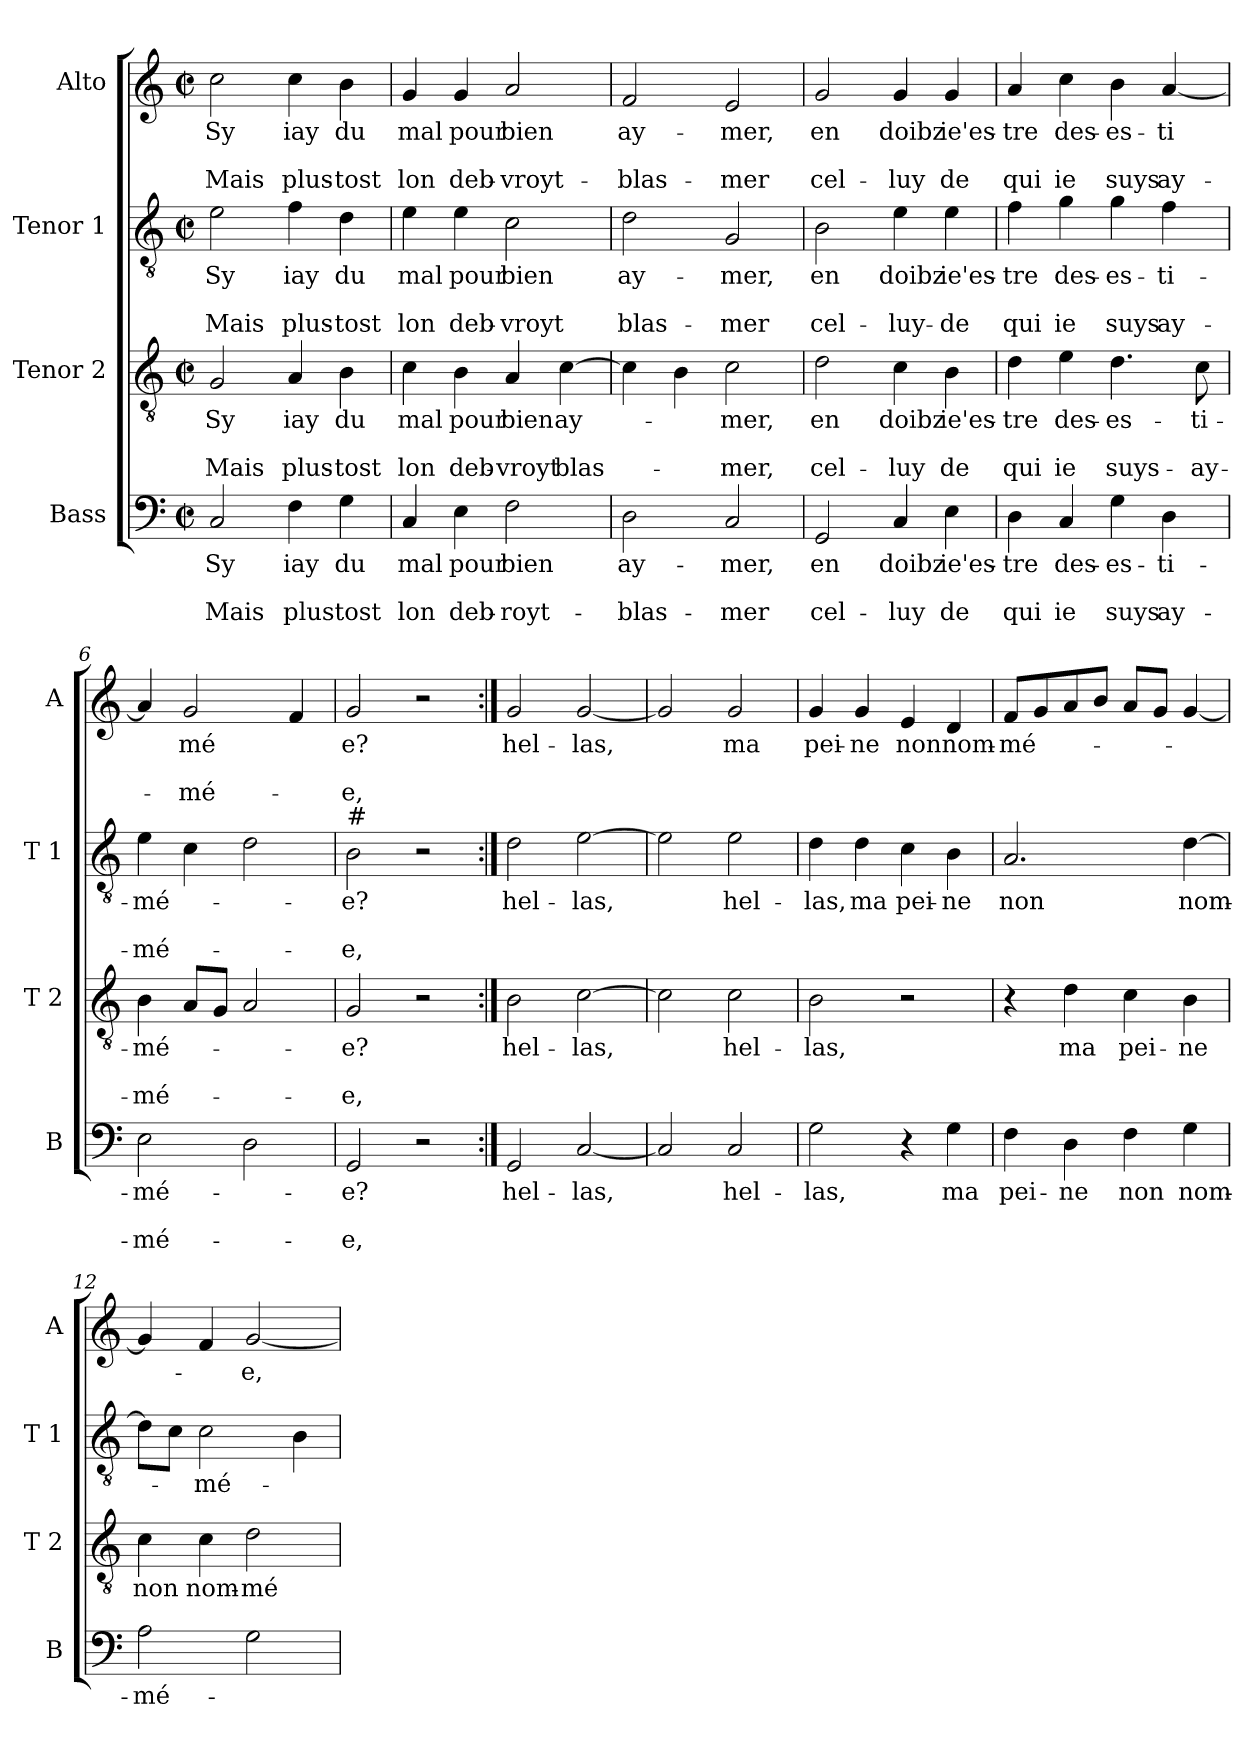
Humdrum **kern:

**kern	**text	**text	**text	**kern	**text	**text	**text	**kern	**text	**text	**text	**kern	**text	**text	**text
*part4	*part4	*part4	*part4	*part3	*part3	*part3	*part3	*part2	*part2	*part2	*part2	*part1	*part1	*part1	*part1
*staff4	*staff4	*staff4	*staff4	*staff3	*staff3	*staff3	*staff3	*staff2	*staff2	*staff2	*staff2	*staff1	*staff1	*staff1	*staff1
*I"Bass	*	*	*	*I"Tenor 2	*	*	*	*I"Tenor 1	*	*	*	*I"Alto	*	*	*
*I'B	*	*	*	*I'T 2	*	*	*	*I'T 1	*	*	*	*I'A	*	*	*
*clefF4	*	*	*	*clefGv2	*	*	*	*clefGv2	*	*	*	*clefG2	*	*	*
*k[]	*	*	*	*k[]	*	*	*	*k[]	*	*	*	*k[]	*	*	*
*C:	*	*	*	*C:	*	*	*	*C:	*	*	*	*C:	*	*	*
*M2/2	*	*	*	*M2/2	*	*	*	*M2/2	*	*	*	*M2/2	*	*	*
*met(c|)	*	*	*	*met(c|)	*	*	*	*met(c|)	*	*	*	*met(c|)	*	*	*
=1	=1	=1	=1	=1	=1	=1	=1	=1	=1	=1	=1	=1	=1	=1	=1
!	!LO:LY:b	!	!LO:LY:b	!	!LO:LY:b	!	!LO:LY:b	!	!LO:LY:b	!	!LO:LY:b	!	!LO:LY:b	!	!LO:LY:b
2C/	Sy	.	Mais	2G/	Sy	.	Mais	2e\	Sy	.	Mais	2cc\	Sy	.	Mais
!	!LO:LY:b	!	!LO:LY:b	!	!LO:LY:b	!	!LO:LY:b	!	!LO:LY:b	!	!LO:LY:b	!	!LO:LY:b	!	!LO:LY:b
4F\	iay	.	plus	4A/	iay	.	plus-	4f\	iay	.	plus-	4cc\	iay	.	plus-
!	!LO:LY:b	!	!LO:LY:b	!	!LO:LY:b	!	!LO:LY:b	!	!LO:LY:b	!	!LO:LY:b	!	!LO:LY:b	!	!LO:LY:b
4G\	du	.	tost	4B\	du	.	-tost	4d\	du	.	-tost	4b\	du	.	-tost
=2	=2	=2	=2	=2	=2	=2	=2	=2	=2	=2	=2	=2	=2	=2	=2
!	!LO:LY:b	!	!LO:LY:b	!	!LO:LY:b	!	!LO:LY:b	!	!LO:LY:b	!	!LO:LY:b	!	!LO:LY:b	!	!LO:LY:b
4C/	mal	.	lon	4c\	mal	.	lon	4e\	mal	.	lon	4g/	mal	.	lon
!	!LO:LY:b	!	!LO:LY:b	!	!LO:LY:b	!	!LO:LY:b	!	!LO:LY:b	!	!LO:LY:b	!	!LO:LY:b	!	!LO:LY:b
4E\	pour	.	deb-	4B\	pour	.	deb-	4e\	pour	.	deb-	4g/	pour	.	deb-
!	!LO:LY:b	!	!LO:LY:b	!	!LO:LY:b	!	!LO:LY:b	!	!LO:LY:b	!	!LO:LY:b	!	!LO:LY:b	!	!LO:LY:b
2F\	bien	.	-royt-	4A/	bien	.	-vroyt	2c\	bien	.	-vroyt	2a/	bien	.	-vroyt-
!	!	!	!	!	!LO:LY:b	!	!LO:LY:b	!	!	!	!	!	!	!	!
.	.	.	.	[4c\	ay-	.	blas-	.	.	.	.	.	.	.	.
=3	=3	=3	=3	=3	=3	=3	=3	=3	=3	=3	=3	=3	=3	=3	=3
!	!LO:LY:b	!	!LO:LY:b	!	!	!	!	!	!LO:LY:b	!	!LO:LY:b	!	!LO:LY:b	!	!LO:LY:b
2D\	ay-	.	-blas-	4c\]	.	.	.	2d\	ay-	.	blas-	2f/	ay-	.	-blas-
.	.	.	.	4B\	.	.	.	.	.	.	.	.	.	.	.
!	!LO:LY:b	!	!LO:LY:b	!	!LO:LY:b	!	!LO:LY:b	!	!LO:LY:b	!	!LO:LY:b	!	!LO:LY:b	!	!LO:LY:b
2C/	-mer,	.	-mer	2c\	-mer,	.	-mer,	2G/	-mer,	.	-mer	2e/	-mer,	.	-mer
=4	=4	=4	=4	=4	=4	=4	=4	=4	=4	=4	=4	=4	=4	=4	=4
!	!LO:LY:b	!	!LO:LY:b	!	!LO:LY:b	!	!LO:LY:b	!	!LO:LY:b	!	!LO:LY:b	!	!LO:LY:b	!	!LO:LY:b
2GG/	en	.	cel-	2d\	en	.	cel-	2B\	en	.	cel-	2g/	en	.	cel-
!	!LO:LY:b	!	!LO:LY:b	!	!LO:LY:b	!	!LO:LY:b	!	!LO:LY:b	!	!LO:LY:b	!	!LO:LY:b	!	!LO:LY:b
4C/	doibz	.	-luy	4c\	doibz	.	-luy	4e\	doibz	.	-luy-	4g/	doibz	.	-luy
!	!LO:LY:b	!	!LO:LY:b	!	!LO:LY:b	!	!LO:LY:b	!	!LO:LY:b	!	!LO:LY:b	!	!LO:LY:b	!	!LO:LY:b
4E\	ie'es-	.	de	4B\	ie'es-	.	de	4e\	ie'es-	.	-de	4g/	ie'es-	.	de
=5	=5	=5	=5	=5	=5	=5	=5	=5	=5	=5	=5	=5	=5	=5	=5
!	!LO:LY:b	!	!LO:LY:b	!	!LO:LY:b	!	!LO:LY:b	!	!LO:LY:b	!	!LO:LY:b	!	!LO:LY:b	!	!LO:LY:b
4D\	-tre	.	qui	4d\	-tre	.	qui	4f\	-tre	.	qui	4a/	-tre	.	qui
!	!LO:LY:b	!	!LO:LY:b	!	!LO:LY:b	!	!LO:LY:b	!	!LO:LY:b	!	!LO:LY:b	!	!LO:LY:b	!	!LO:LY:b
4C/	des-	.	ie	4e\	des-	.	ie	4g\	des-	.	ie	4cc\	des-	.	ie
!	!LO:LY:b	!	!LO:LY:b	!	!LO:LY:b	!	!LO:LY:b	!	!LO:LY:b	!	!LO:LY:b	!	!LO:LY:b	!	!LO:LY:b
4G\	-es-	.	suys	4.d\	-es-	.	suys-	4g\	-es-	.	suys	4b\	-es-	.	suys
!	!LO:LY:b	!	!LO:LY:b	!	!	!	!	!	!LO:LY:b	!	!LO:LY:b	!	!LO:LY:b	!	!LO:LY:b
4D\	-ti-	.	ay-	.	.	.	.	4f\	-ti-	.	ay-	[4a/	-ti	.	ay-
!	!	!	!	!	!LO:LY:b	!	!LO:LY:b	!	!	!	!	!	!	!	!
.	.	.	.	8c\	-ti-	.	-ay-	.	.	.	.	.	.	.	.
!!LO:LB:g=z
=6	=6	=6	=6	=6	=6	=6	=6	=6	=6	=6	=6	=6	=6	=6	=6
!	!LO:LY:b	!	!LO:LY:b	!	!LO:LY:b	!	!LO:LY:b	!	!LO:LY:b	!	!LO:LY:b	!	!	!	!
2E\	-mé-	.	-mé-	4B\	-mé-	.	-mé-	4e\	-mé-	.	-mé-	4a/]	.	.	.
!	!	!	!	!	!	!	!	!	!	!	!	!	!LO:LY:b	!	!LO:LY:b
.	.	.	.	8A/L	.	.	.	4c\	.	.	.	2g/	mé	.	-mé-
.	.	.	.	8G/J	.	.	.	.	.	.	.	.	.	.	.
2D\	.	.	.	2A/	.	.	.	2d\	.	.	.	.	.	.	.
.	.	.	.	.	.	.	.	.	.	.	.	4f/	.	.	.
=7	=7	=7	=7	=7	=7	=7	=7	=7	=7	=7	=7	=7	=7	=7	=7
!	!	!	!	!	!	!	!	!LO:TX:a:t=#	!	!	!	!	!	!	!
!	!LO:LY:b	!	!LO:LY:b	!	!LO:LY:b	!	!LO:LY:b	!	!LO:LY:b	!	!LO:LY:b	!	!LO:LY:b	!	!LO:LY:b
2GG/	-e?	.	-e,	2G/	-e?	.	-e,	2B\	-e?	.	-e,	2g/	e?	.	-e,
2r	.	.	.	2r	.	.	.	2r	.	.	.	2r	.	.	.
=8:|!	=8:|!	=8:|!	=8:|!	=8:|!	=8:|!	=8:|!	=8:|!	=8:|!	=8:|!	=8:|!	=8:|!	=8:|!	=8:|!	=8:|!	=8:|!
!	!LO:LY:b	!	!	!	!LO:LY:b	!	!	!	!LO:LY:b	!	!	!	!LO:LY:b	!	!
2GG/	hel-	.	.	2B\	hel-	.	.	2d\	hel-	.	.	2g/	hel-	.	.
!	!LO:LY:b	!	!	!	!LO:LY:b	!	!	!	!LO:LY:b	!	!	!	!LO:LY:b	!	!
[2C/	-las,	.	.	[2c\	-las,	.	.	[2e\	-las,	.	.	[2g/	-las,	.	.
=9	=9	=9	=9	=9	=9	=9	=9	=9	=9	=9	=9	=9	=9	=9	=9
2C/]	.	.	.	2c\]	.	.	.	2e\]	.	.	.	2g/]	.	.	.
!	!LO:LY:b	!	!	!	!LO:LY:b	!	!	!	!LO:LY:b	!	!	!	!LO:LY:b	!	!
2C/	hel-	.	.	2c\	hel-	.	.	2e\	hel-	.	.	2g/	ma	.	.
=10	=10	=10	=10	=10	=10	=10	=10	=10	=10	=10	=10	=10	=10	=10	=10
!	!LO:LY:b	!	!	!	!LO:LY:b	!	!	!	!LO:LY:b	!	!	!	!LO:LY:b	!	!
2G\	-las,	.	.	2B\	-las,	.	.	4d\	-las,	.	.	4g/	pei-	.	.
!	!	!	!	!	!	!	!	!	!LO:LY:b	!	!	!	!LO:LY:b	!	!
.	.	.	.	.	.	.	.	4d\	ma	.	.	4g/	-ne	.	.
!	!	!	!	!	!	!	!	!	!LO:LY:b	!	!	!	!LO:LY:b	!	!
4r	.	.	.	2r	.	.	.	4c\	pei-	.	.	4e/	non	.	.
!	!LO:LY:b	!	!	!	!	!	!	!	!LO:LY:b	!	!	!	!LO:LY:b	!	!
4G\	ma	.	.	.	.	.	.	4B\	-ne	.	.	4d/	nom-	.	.
!!LO:PB:g=z
=11	=11	=11	=11	=11	=11	=11	=11	=11	=11	=11	=11	=11	=11	=11	=11
!	!LO:LY:b	!	!	!	!	!	!	!	!LO:LY:b	!	!	!	!LO:LY:b	!	!
4F\	pei-	.	.	4r	.	.	.	2.A/	non	.	.	8f/L	-mé-	.	.
.	.	.	.	.	.	.	.	.	.	.	.	8g/	.	.	.
!	!LO:LY:b	!	!	!	!LO:LY:b	!	!	!	!	!	!	!	!	!	!
4D\	-ne	.	.	4d\	ma	.	.	.	.	.	.	8a/	.	.	.
.	.	.	.	.	.	.	.	.	.	.	.	8b/J	.	.	.
!	!LO:LY:b	!	!	!	!LO:LY:b	!	!	!	!	!	!	!	!	!	!
4F\	non	.	.	4c\	pei-	.	.	.	.	.	.	8a/L	.	.	.
.	.	.	.	.	.	.	.	.	.	.	.	8g/J	.	.	.
!	!LO:LY:b	!	!	!	!LO:LY:b	!	!	!	!LO:LY:b	!	!	!	!	!	!
4G\	nom-	.	.	4B\	-ne	.	.	[4d\	nom-	.	.	[4g/	.	.	.
=12	=12	=12	=12	=12	=12	=12	=12	=12	=12	=12	=12	=12	=12	=12	=12
!	!LO:LY:b	!	!	!	!LO:LY:b	!	!	!	!	!	!	!	!	!	!
2A\	-mé-	.	.	4c\	non	.	.	8d\L]	.	.	.	4g/]	.	.	.
.	.	.	.	.	.	.	.	8c\J	.	.	.	.	.	.	.
!	!	!	!	!	!LO:LY:b	!	!	!	!LO:LY:b	!	!	!	!	!	!
.	.	.	.	4c\	nom-	.	.	2c\	-mé-	.	.	4f/	.	.	.
!	!	!	!	!	!LO:LY:b	!	!	!	!	!	!	!	!LO:LY:b	!	!
2G\	.	.	.	2d\	-mé-	.	.	.	.	.	.	[2g/	-e,	.	.
.	.	.	.	.	.	.	.	4B\	.	.	.	.	.	.	.
=	=	=	=	=	=	=	=	=	=	=	=	=	=	=	=
*-	*-	*-	*-	*-	*-	*-	*-	*-	*-	*-	*-	*-	*-	*-	*-
